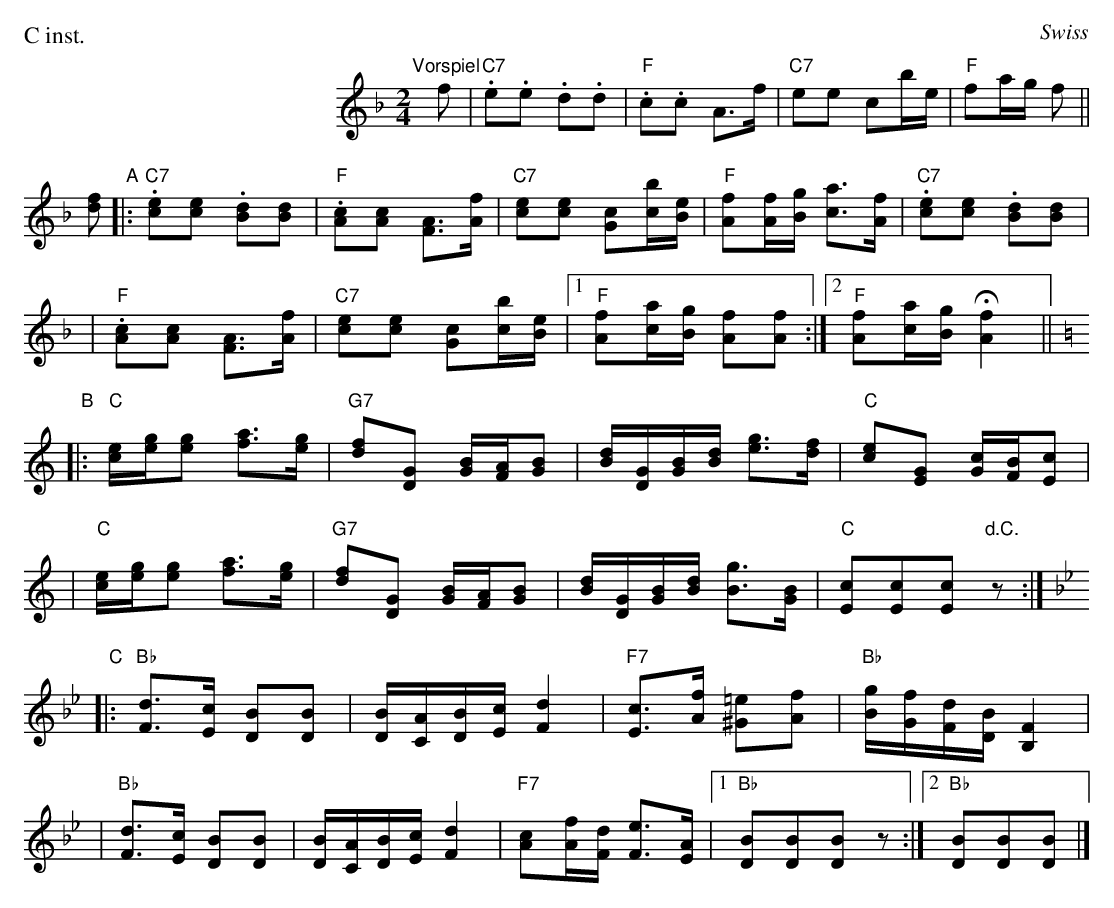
X:1
P: Gs\"atzlig (Polka)  (Legal Polka)
P: C inst.
O: Swiss
M: 2/4
L: 1/16
K: F
"Vorspiel"[|]\
f2 \
| "C7".e2.e2 .d2.d2 \
| "F".c2.c2 A3f \
| "C7"e2e2 c2be \
| "F"f2ag f2 ||
[f2d2] "A"\
|: "C7".[e2c2][e2c2] .[d2B2][d2B2] \
| "F".[c2A2][c2A2] [A3F3][fA] \
| "C7"[e2c2][e2c2] [c2G2][bc][eB] \
| "F"[f2A2][fA][gB] [a3c3][fA] \
|  "C7".[e2c2][e2c2] .[d2B2][d2B2] |
| "F".[c2A2][c2A2] [A3F3][fA] \
| "C7"[e2c2][e2c2] [c2G2][bc][eB] \
|1"F"[f2A2][ac][gB] [f2A2][f2A2] \
:|2 "F"[f2A2][ac][gB] H[f4A4] ||
K: C
"B"
|: "C"[ec][ge][g2e2] [a3f3][ge] \
| "G7"[f2d2][G2D2] [BG][AF][B2G2] \
| [dB][GD][BG][dB] [g3e3][fd] \
| "C"[e2c2][G2E2] [cG][BF][c2E2] |
|  "C"[ec][ge][g2e2] [a3f3][ge] \
| "G7"[f2d2][G2D2] [BG][AF][B2G2] \
| [dB][GD][BG][dB] [g3B3][BG] \
| "C"[c2E2][c2E2][c2E2] "d.C."z2 :|
K:Bb
"C"
|: "Bb"[d3F3][cE] [B2D2][B2D2] \
| [BD][AC][BD][cE] [d4F4] \
| "F7"[c3E3][fA] [=e2^G2][f2A2] \
| "Bb"[gB][fG][dF][BD] [F4B,4] |
|  "Bb"[d3F3][cE] [B2D2][B2D2] \
| [BD][AC][BD][cE] [d4F4] \
| "F7"[c2A2][fA][dF] [e3F3][AE] \
|1 "Bb"[B2D2][B2D2][B2D2] z2 \
:|2 "Bb"[B2D2][B2D2][B2D2] |]
